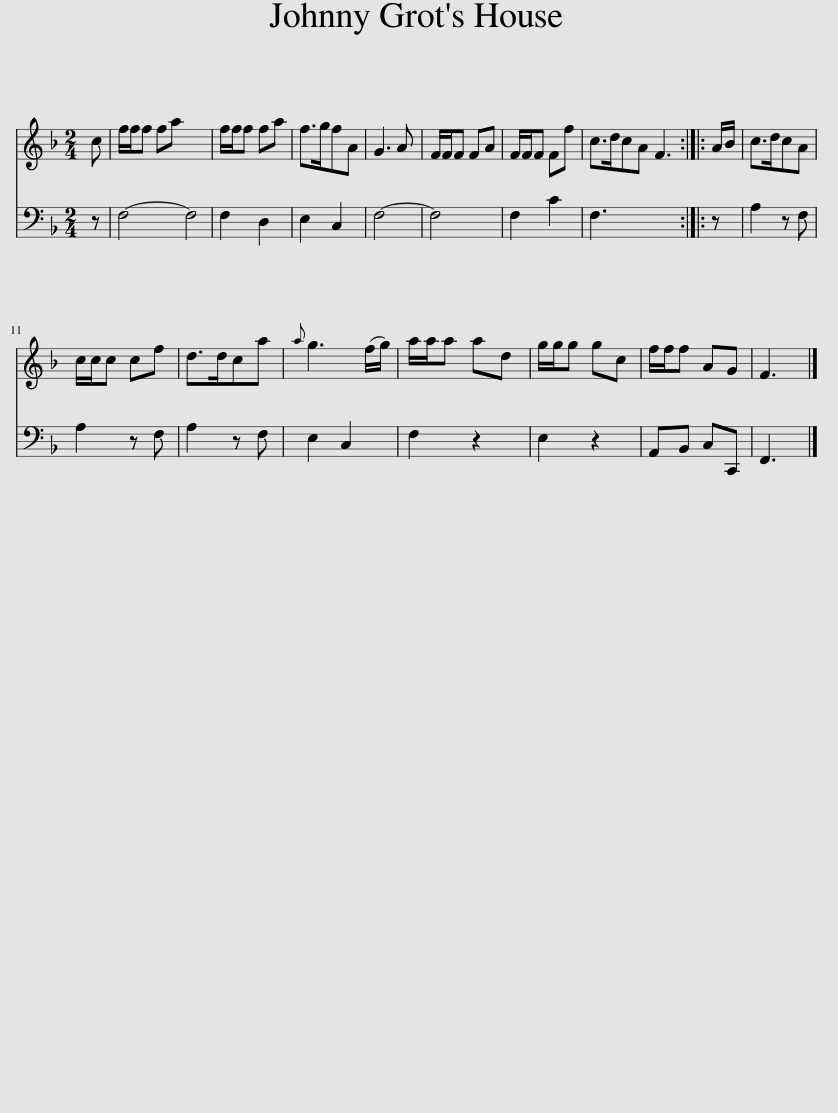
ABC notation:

X:1
%%score 1 2
L:1/8
M:2/4
I:linebreak $
K:F
V:1 treble
V:2 bass
V:1
 c | f/f/f fa x4 | f/f/f fa | f>gfA | G3 A | %5
 F/F/F FA | F/F/F Ff | c>dcA F3 :: A/B/ | c>dcA |$ %10
 c/c/c cf | d>dca |{a} g3 (f/g/) | a/a/a ad | g/g/g gc | %15
 f/f/f AG | F3 |] %17
V:2
 z | F,4- F,4 | F,2 D,2 | E,2 C,2 | F,4- | %5
 F,4 | F,2 C2 | F,3 x4 :: z | A,2 z F, |$ %10
 A,2 z F, | A,2 z F, | E,2 C,2 | F,2 z2 | E,2 z2 | %15
 A,,B,, C,C,, | F,,3 |] %17
